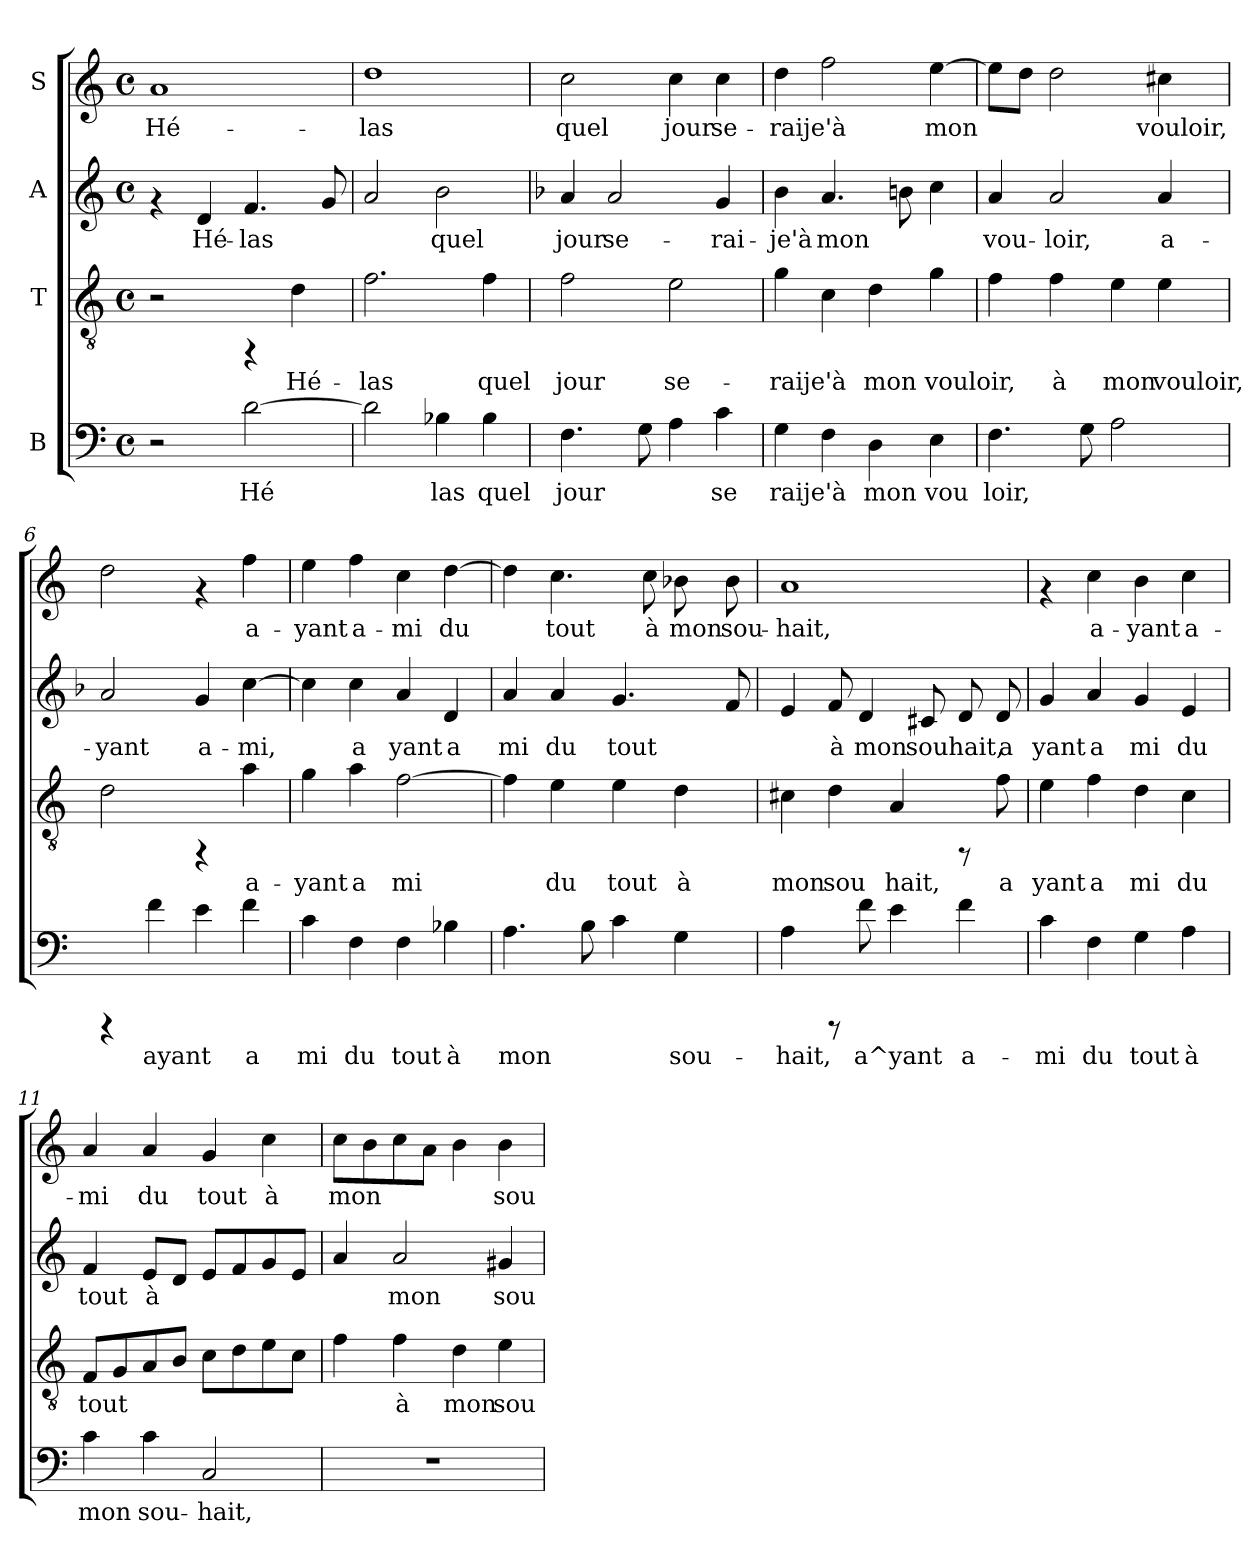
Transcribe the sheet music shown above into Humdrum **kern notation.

**kern	**text	**kern	**text	**kern	**text	**kern	**text
*part4	*part4	*part3	*part3	*part2	*part2	*part1	*part1
*staff4	*staff4	*staff3	*staff3	*staff2	*staff2	*staff1	*staff1
*I"B	*	*I"T	*	*I"A	*	*I"S	*
!!LO:PB:g=z
*stria5	*	*stria5	*	*stria5	*	*stria5	*
*clefF4	*	*clefGv2	*	*clefG2	*	*clefG2	*
*k[]	*	*k[]	*	*k[]	*	*k[]	*
*C:	*	*C:	*	*C:	*	*C:	*
*M4/4	*	*M4/4	*	*M4/4	*	*M4/4	*
*met(c)	*	*met(c)	*	*met(c)	*	*met(c)	*
=1	=1	=1	=1	=1	=1	=1	=1
!	!	!	!	!	!	!	!LO:LY:b:cj
2r	.	2r	.	4rf	.	1a	Hé-
!	!	!	!	!	!LO:LY:b:cj	!	!
.	.	.	.	4d/	Hé-	.	.
!	!LO:LY:b	!	!	!	!LO:LY:b:cj	!	!
[>2d\	Hé	4rFF	.	4.f/	-las	.	.
!	!	!	!LO:LY:b:cj	!	!	!	!
.	.	4d\	Hé-	.	.	.	.
!	!	!	!	!	!LO:LY:b:cj	!	!
.	.	.	.	8g/	.	.	.
=2	=2	=2	=2	=2	=2	=2	=2
!	!LO:LY:b	!	!LO:LY:b:cj	!	!LO:LY:b:cj	!	!LO:LY:b:cj
2d\]	.	2.f\	-las	2a/	.	1dd	-las
!	!LO:LY:b	!	!	!	!LO:LY:b:cj	!	!
4B-X\	las	.	.	2b\	quel	.	.
!	!LO:LY:b	!	!LO:LY:b:cj	!	!	!	!
4B-\	quel	4f\	quel	.	.	.	.
=3	=3	=3	=3	=3	=3	=3	=3
*	*	*	*	*k[b-]	*	*	*
*	*	*	*	*F:	*	*	*
!	!LO:LY:b	!	!LO:LY:b:cj	!	!LO:LY:b:cj	!	!LO:LY:b:cj
4.F\	jour	2f\	jour	4a/	jour	2cc\	quel
!	!	!	!	!	!LO:LY:b:cj	!	!
.	.	.	.	2a/	se-	.	.
!	!LO:LY:b	!	!	!	!	!	!
8G\	.	.	.	.	.	.	.
!	!LO:LY:b	!	!LO:LY:b:cj	!	!	!	!LO:LY:b:cj
4A\	.	2e\	se-	.	.	4cc\	jour
!	!LO:LY:b	!	!	!	!LO:LY:b:cj	!	!LO:LY:b:cj
4c\	se	.	.	4g/	-rai-	4cc\	se-
=4	=4	=4	=4	=4	=4	=4	=4
!	!LO:LY:b	!	!LO:LY:b:cj	!	!LO:LY:b:cj	!	!LO:LY:b:cj
4G\	raije'à	4g\	-raije'à	4b-\	-je'à	4dd\	-raije'à
!	!LO:LY:b	!	!LO:LY:b:cj	!	!LO:LY:b:cj	!	!LO:LY:b:cj
4F\	.	4c\	.	4.a/	mon	2ff\	.
!	!LO:LY:b	!	!LO:LY:b:cj	!	!	!	!
4D\	mon	4d\	mon	.	.	.	.
!	!	!	!	!	!LO:LY:b:cj	!	!
.	.	.	.	8bn\	.	.	.
!	!LO:LY:b	!	!LO:LY:b:cj	!	!LO:LY:b:cj	!	!LO:LY:b:cj
4E\	vou	4g\	vouloir,	4cc\	.	[>4ee\	mon
=5	=5	=5	=5	=5	=5	=5	=5
!	!LO:LY:b	!	!LO:LY:b:cj	!	!LO:LY:b:cj	!	!LO:LY:b:cj
4.F\	loir,	4f\	.	4a/	vou-	8ee\L]	.
!	!	!	!	!	!	!	!LO:LY:b:cj
.	.	.	.	.	.	8dd\J	.
!	!	!	!LO:LY:b:cj	!	!LO:LY:b:cj	!	!LO:LY:b:cj
.	.	4f\	à	2a/	-loir,	2dd\	.
!	!LO:LY:b	!	!	!	!	!	!
8G\	.	.	.	.	.	.	.
!	!LO:LY:b	!	!LO:LY:b:cj	!	!	!	!
2A\	.	4e\	mon	.	.	.	.
!	!	!	!LO:LY:b:cj	!	!LO:LY:b:cj	!	!LO:LY:b:cj
.	.	4e\	vouloir,	4a/	a-	4cc#\	vouloir,
=6	=6	=6	=6	=6	=6	=6	=6
!	!	!	!LO:LY:b:cj	!	!LO:LY:b:cj	!	!LO:LY:b:cj
4rCCC	.	2d\	.	2a/	-yant	2dd\	.
!	!LO:LY:b	!	!	!	!	!	!
4f\	ayant	.	.	.	.	.	.
!	!LO:LY:b	!	!	!	!LO:LY:b:cj	!	!
4e\	.	4rFF	.	4g/	a-	4rf	.
!	!LO:LY:b	!	!LO:LY:b:cj	!	!LO:LY:b:cj	!	!LO:LY:b:cj
4f\	a	4a\	a-	[<4cc\	-mi,	4ff\	a-
!!LO:LB:g=z
=7	=7	=7	=7	=7	=7	=7	=7
*	*	*	*	*k[]	*	*	*
*	*	*	*	*C:	*	*	*
!	!LO:LY:b	!	!LO:LY:b:cj	!	!LO:LY:b:cj	!	!LO:LY:b:cj
4c\	mi	4g\	-yant	4cc\]	.	4ee\	-yant
!	!LO:LY:b	!	!LO:LY:b:cj	!	!LO:LY:b:cj	!	!LO:LY:b:cj
4F\	du	4a\	a	4cc\	a	4ff\	a-
!	!LO:LY:b	!	!LO:LY:b:cj	!	!LO:LY:b:cj	!	!LO:LY:b:cj
4F\	tout	[>2f\	mi	4a/	yant	4cc\	-mi
!	!LO:LY:b	!	!	!	!LO:LY:b:cj	!	!LO:LY:b:cj
4B-\	à	.	.	4d/	a	[>4dd\	du
=8	=8	=8	=8	=8	=8	=8	=8
!	!LO:LY:b	!	!LO:LY:b:cj	!	!LO:LY:b:cj	!	!LO:LY:b:cj
4.A\	mon	4f\]	.	4a/	mi	4dd\]	.
!	!	!	!LO:LY:b:cj	!	!LO:LY:b:cj	!	!LO:LY:b:cj
.	.	4e\	du	4a/	du	4.cc\	tout
!	!LO:LY:b	!	!	!	!	!	!
8B\	.	.	.	.	.	.	.
!	!LO:LY:b	!	!LO:LY:b:cj	!	!LO:LY:b:cj	!	!
4c\	.	4e\	tout	4.g/	tout	.	.
!	!	!	!	!	!	!	!LO:LY:b:cj
.	.	.	.	.	.	8cc\	à
!	!LO:LY:b	!	!LO:LY:b:cj	!	!	!	!LO:LY:b:cj
4G\	sou-	4d\	à	.	.	8b-X\	mon
!	!	!	!	!	!LO:LY:b:cj	!	!LO:LY:b:cj
.	.	.	.	8f/	.	8b-\	sou-
=9	=9	=9	=9	=9	=9	=9	=9
!	!LO:LY:b	!	!LO:LY:b:cj	!	!LO:LY:b:cj	!	!LO:LY:b:cj
4A\	-hait,	4c#X\	mon	4e/	.	1a	-hait,
!	!	!	!LO:LY:b:cj	!	!LO:LY:b:cj	!	!
8rCCC	.	4d\	sou	8f/	à	.	.
!	!LO:LY:b	!	!	!	!LO:LY:b:cj	!	!
8f\	a^yant	.	.	4d/	mon	.	.
!	!LO:LY:b	!	!LO:LY:b:cj	!	!	!	!
4e\	.	4A/	hait,	.	.	.	.
!	!	!	!	!	!LO:LY:b:cj	!	!
.	.	.	.	8c#/	souhait,	.	.
!	!LO:LY:b	!	!	!	!LO:LY:b:cj	!	!
4f\	a-	8rFF	.	8d/	.	.	.
!	!	!	!LO:LY:b:cj	!	!LO:LY:b:cj	!	!
.	.	8f\	a	8d/	a	.	.
=10	=10	=10	=10	=10	=10	=10	=10
!	!LO:LY:b	!	!LO:LY:b:cj	!	!LO:LY:b:cj	!	!
4c\	-mi	4e\	yant	4g/	yant	4rf	.
!	!LO:LY:b	!	!LO:LY:b:cj	!	!LO:LY:b:cj	!	!LO:LY:b:cj
4F\	du	4f\	a	4a/	a	4cc\	a-
!	!LO:LY:b	!	!LO:LY:b:cj	!	!LO:LY:b:cj	!	!LO:LY:b:cj
4G\	tout	4d\	mi	4g/	mi	4b\	-yant
!	!LO:LY:b	!	!LO:LY:b:cj	!	!LO:LY:b:cj	!	!LO:LY:b:cj
4A\	à	4c\	du	4e/	du	4cc\	a-
=11	=11	=11	=11	=11	=11	=11	=11
!	!LO:LY:b	!	!LO:LY:b:cj	!	!LO:LY:b:cj	!	!LO:LY:b:cj
4c\	mon	8F/L	tout	4f/	tout	4a/	-mi
!	!	!	!LO:LY:b:cj	!	!	!	!
.	.	8G/	.	.	.	.	.
!	!LO:LY:b	!	!LO:LY:b:cj	!	!LO:LY:b:cj	!	!LO:LY:b:cj
4c\	sou-	8A/	.	8e/L	à	4a/	du
!	!	!	!LO:LY:b:cj	!	!LO:LY:b:cj	!	!
.	.	8B/J	.	8d/J	.	.	.
!	!LO:LY:b	!	!LO:LY:b:cj	!	!LO:LY:b:cj	!	!LO:LY:b:cj
2C/	-hait,	8c\L	.	8e/L	.	4g/	tout
!	!	!	!LO:LY:b:cj	!	!LO:LY:b:cj	!	!
.	.	8d\	.	8f/	.	.	.
!	!	!	!LO:LY:b:cj	!	!LO:LY:b:cj	!	!LO:LY:b:cj
.	.	8e\	.	8g/	.	4cc\	à
!	!	!	!LO:LY:b:cj	!	!LO:LY:b:cj	!	!
.	.	8c\J	.	8e/J	.	.	.
!!LO:PB:g=z
=12	=12	=12	=12	=12	=12	=12	=12
!	!	!	!LO:LY:b:cj	!	!LO:LY:b:cj	!	!LO:LY:b:cj
1r	.	4f\	.	4a/	.	8cc\L	mon
!	!	!	!	!	!	!	!LO:LY:b:cj
.	.	.	.	.	.	8b\	.
!	!	!	!LO:LY:b:cj	!	!LO:LY:b:cj	!	!LO:LY:b:cj
.	.	4f\	à	2a/	mon	8cc\	.
!	!	!	!	!	!	!	!LO:LY:b:cj
.	.	.	.	.	.	8a\J	.
!	!	!	!LO:LY:b:cj	!	!	!	!LO:LY:b:cj
.	.	4d\	mon	.	.	4b\	.
!	!	!	!LO:LY:b:cj	!	!LO:LY:b:cj	!	!LO:LY:b:cj
.	.	4e\	sou	4g#/	sou	4b\	sou-
=	=	=	=	=	=	=	=
*-	*-	*-	*-	*-	*-	*-	*-
